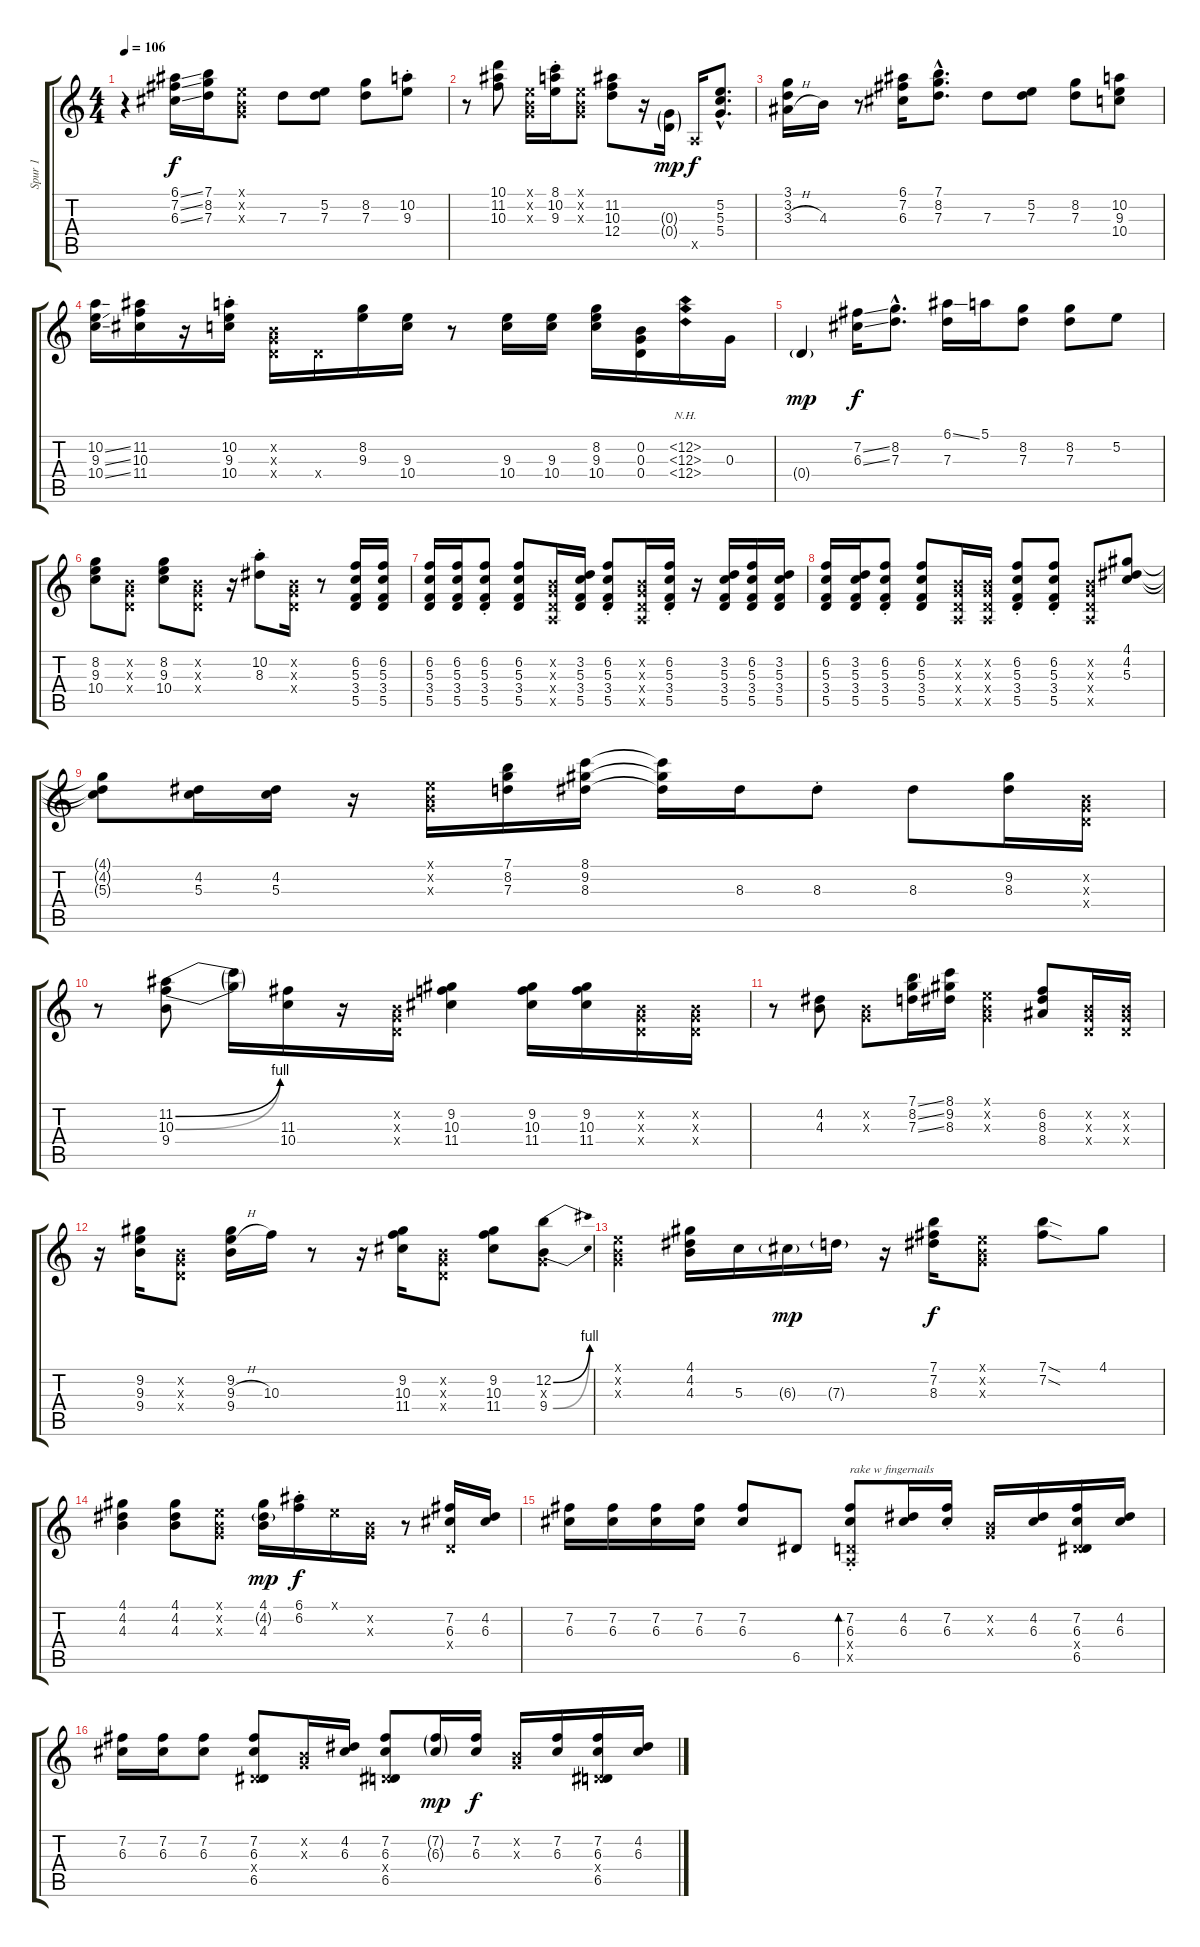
\track ("Spur 1" "Spur 1") {instrument acousticguitarsteel}
\staff {score tabs}
\tuning (E4 B3 G3 D3 A2 E2) {hide}
\ts (4 4)
\tempo 106
\clef g2
\ks c
r.4{dy f} (6.1{ss} 7.2{ss} 6.3{ss}).16 (7.1 8.2 7.3).16 (0.1{x} 0.2{x} 0.3{x}).8 7.3.8 (5.2 7.3).8 (8.2 7.3).8 (10.2{st} 9.3{st}).8 |
r.8 (10.1 11.2 10.3).8 (0.1{x} 0.2{x} 0.3{x}).16 (8.1{st} 10.2{st} 9.3{st}).16 (0.1{x} 0.2{x} 0.3{x}).8 (11.2 10.3 12.4).8 r.16 (0.3{g} 0.4{g}).16{dy mp} 0.5{x}.16{dy f} (5.2{hac} 5.3{hac} 5.4{hac}).8{d} |
(3.1 3.2 3.3{h}).16 4.3.16 r.8 (6.1 7.2 6.3).16 (7.1{hac} 8.2{hac} 7.3{hac}).8{d} 7.3.8 (5.2 7.3).8 (8.2 7.3).8 (10.2 9.3 10.4).8 |
(10.2{ss} 9.3{ss} 10.4{ss}).16 (11.2 10.3 11.4).16 r.16 (10.2{st} 9.3{st} 10.4{st}).16 (0.2{x} 0.3{x} 0.4{x}).16 0.4{x}.16 (8.2 9.3).16 (9.3 10.4).16 r.8 (9.3 10.4).16 (9.3 10.4).16 (8.2 9.3 10.4).16 (0.2 0.3 0.4).16 (12.2{nh} 12.3{nh} 12.4{nh}).16 0.3.16 |
0.4{g}.4{dy mp} (7.2{ss} 6.3{ss}).16{dy f} (8.2{hac} 7.3{hac}).8{d} (6.1{ss} 7.3).16 5.1.16 (8.2 7.3).8 (8.2 7.3).8 5.2.8 |
(8.2 9.3 10.4).8 (0.2{x} 0.3{x} 0.4{x}).8 (8.2 9.3 10.4).8 (0.2{x} 0.3{x} 0.4{x}).8 r.16 (10.2{st} 8.3{st}).8 (0.2{x} 0.3{x} 0.4{x}).16 r.8 (6.2 5.3 3.4 5.5).16 (6.2 5.3 3.4 5.5).16 |
(6.2 5.3 3.4 5.5).16 (6.2 5.3 3.4 5.5).16 (6.2{st} 5.3{st} 3.4{st} 5.5{st}).8 (6.2 5.3 3.4 5.5).8 (0.2{x} 0.3{x} 0.4{x} 0.5{x}).16 (3.2 5.3 3.4 5.5).16 (6.2{st} 5.3{st} 3.4{st} 5.5{st}).8 (0.2{x} 0.3{x} 0.4{x} 0.5{x}).16 (6.2{st} 5.3{st} 3.4{st} 5.5{st}).16 r.16 (3.2 5.3 3.4 5.5).16 (6.2 5.3 3.4 5.5).16 (3.2 5.3 3.4 5.5).16 |
(6.2 5.3 3.4 5.5).16 (3.2 5.3 3.4 5.5).16 (6.2{st} 5.3{st} 3.4{st} 5.5{st}).8 (6.2 5.3 3.4 5.5).8 (0.2{x} 0.3{x} 0.4{x} 0.5{x}).16 (0.2{x} 0.3{x} 0.4{x} 0.5{x}).16 (6.2{st} 5.3{st} 3.4{st} 5.5{st}).8 (6.2{st} 5.3{st} 3.4{st} 5.5{st}).8 (0.2{x} 0.3{x} 0.4{x} 0.5{x}).8 (4.1 4.2 5.3).8 |
(4.1{t} 4.2{t} 5.3{t}).8 (4.2 5.3).16 (4.2 5.3).16 r.16 (0.1{x} 0.2{x} 0.3{x}).16 (7.1 8.2 7.3).16 (8.1 9.2 8.3).16 (8.1{t} 9.2{t} 8.3{t}).16 8.3.16 8.3{st}.8 8.3.8 (9.2 8.3).16 (0.2{x} 0.3{x} 0.4{x}).16 |
r.8 (11.2{be (bend 0 0 60 4)} 10.3{be (bend 0 0 60 4)} 9.4).8 (11.2{t} 10.3{t}).16 (11.3 10.4).16 r.16 (0.2{x} 0.3{x} 0.4{x}).16 (9.2 10.3 11.4).4 (9.2 10.3 11.4).16 (9.2 10.3 11.4).16 (0.2{x} 0.3{x} 0.4{x}).16 (0.2{x} 0.3{x} 0.4{x}).16 |
r.8 (4.2 4.3).8 (0.2{x} 0.3{x}).8 (7.1{ss} 8.2{ss} 7.3{ss}).16 (8.1 9.2 8.3).16 (0.1{x} 0.2{x} 0.3{x}).4 (6.2 8.3 8.4).8 (0.2{x} 0.3{x} 0.4{x}).16 (0.2{x} 0.3{x} 0.4{x}).16 |
r.16 (9.2 9.3 9.4).16 (0.2{x} 0.3{x} 0.4{x}).8 (9.2 9.3{h} 9.4).16 10.3.16 r.8 r.16 (9.2 10.3 11.4).16 (0.2{x} 0.3{x} 0.4{x}).8 (9.2 10.3 11.4).8 (12.2{be (bend 0 0 60 4)} 0.3{x} 9.4{be (bend 0 0 60 4)}).8 |
(0.1{x} 0.2{x} 0.3{x}).4 (4.1 4.2 4.3).16 5.3.16 6.3{g}.16{dy mp} 7.3{g}.16 r.16 (7.1 7.2 8.3).16{dy f} (0.1{x} 0.2{x} 0.3{x}).8 (7.1{sod} 7.2{sod}).8 4.1.8 |
(4.1 4.2 4.3).4 (4.1 4.2 4.3).8 (0.1{x} 0.2{x} 0.3{x}).8 (4.1 4.2{g} 4.3).16{dy mp} (6.1{st} 6.2{st}).16{dy f} 0.1{x}.16 (0.2{x} 0.3{x}).16 r.8 (7.2 6.3 0.4{x}).16 (4.2 6.3).16 |
(7.2 6.3).16 (7.2 6.3).16 (7.2 6.3).16 (7.2 6.3).16 (7.2 6.3).8 6.5.8 (7.2{st} 6.3{st} 0.4{x} 0.5{x}).8{bd 240 txt "rake w fingernails"} (4.2 6.3).16 (7.2{st} 6.3{st}).16 (0.2{x} 0.3{x}).16 (4.2 6.3).16 (7.2 6.3 0.4{x} 6.5).16 (4.2 6.3).16 |
(7.2 6.3).16 (7.2 6.3).16 (7.2 6.3).8 (7.2 6.3 0.4{x} 6.5).8 (0.2{x} 0.3{x}).16 (4.2 6.3).16 (7.2 6.3 0.4{x} 6.5).8 (7.2{g} 6.3{g}).16{dy mp} (7.2 6.3).16{dy f} (0.2{x} 0.3{x}).16 (7.2 6.3).16 (7.2 6.3 0.4{x} 6.5).16 (4.2 6.3).16
